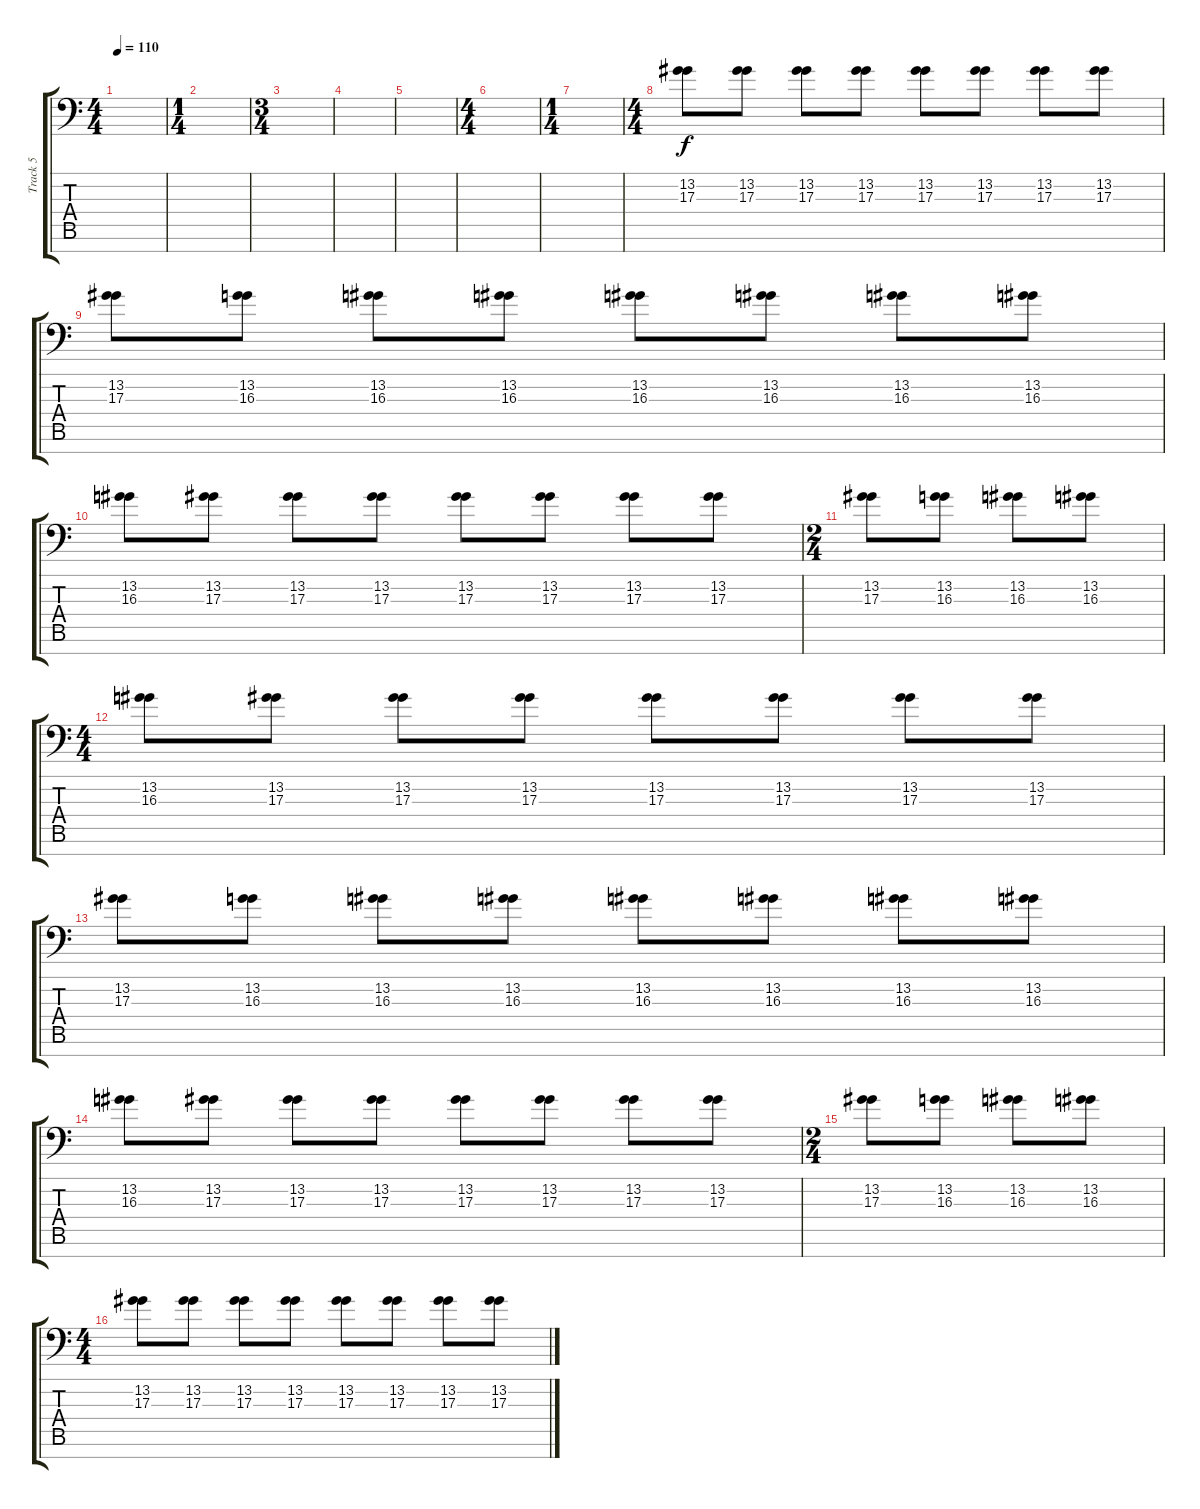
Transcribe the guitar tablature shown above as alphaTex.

\track ("Track 5" "Track 5") {instrument pad1newage}
\staff {score tabs}
\tuning (C4 G3 Eb3 Bb2 F2 C2 F1) {hide}
\ts (4 4)
\tempo 110
\clef f4
\ks c
|
\ts (1 4)
|
\ts (3 4)
|
|
|
\ts (4 4)
|
\ts (1 4)
|
\ts (4 4)
(13.2 17.3).8 (13.2 17.3).8 (13.2 17.3).8 (13.2 17.3).8 (13.2 17.3).8 (13.2 17.3).8 (13.2 17.3).8 (13.2 17.3).8 |
(13.2 17.3).8 (13.2 16.3).8 (13.2 16.3).8 (13.2 16.3).8 (13.2 16.3).8 (13.2 16.3).8 (13.2 16.3).8 (13.2 16.3).8 |
(13.2 16.3).8 (13.2 17.3).8 (13.2 17.3).8 (13.2 17.3).8 (13.2 17.3).8 (13.2 17.3).8 (13.2 17.3).8 (13.2 17.3).8 |
\ts (2 4)
(13.2 17.3).8 (13.2 16.3).8 (13.2 16.3).8 (13.2 16.3).8 |
\ts (4 4)
(13.2 16.3).8 (13.2 17.3).8 (13.2 17.3).8 (13.2 17.3).8 (13.2 17.3).8 (13.2 17.3).8 (13.2 17.3).8 (13.2 17.3).8 |
(13.2 17.3).8 (13.2 16.3).8 (13.2 16.3).8 (13.2 16.3).8 (13.2 16.3).8 (13.2 16.3).8 (13.2 16.3).8 (13.2 16.3).8 |
(13.2 16.3).8 (13.2 17.3).8 (13.2 17.3).8 (13.2 17.3).8 (13.2 17.3).8 (13.2 17.3).8 (13.2 17.3).8 (13.2 17.3).8 |
\ts (2 4)
(13.2 17.3).8 (13.2 16.3).8 (13.2 16.3).8 (13.2 16.3).8 |
\ts (4 4)
(13.2 17.3).8 (13.2 17.3).8 (13.2 17.3).8 (13.2 17.3).8 (13.2 17.3).8 (13.2 17.3).8 (13.2 17.3).8 (13.2 17.3).8
